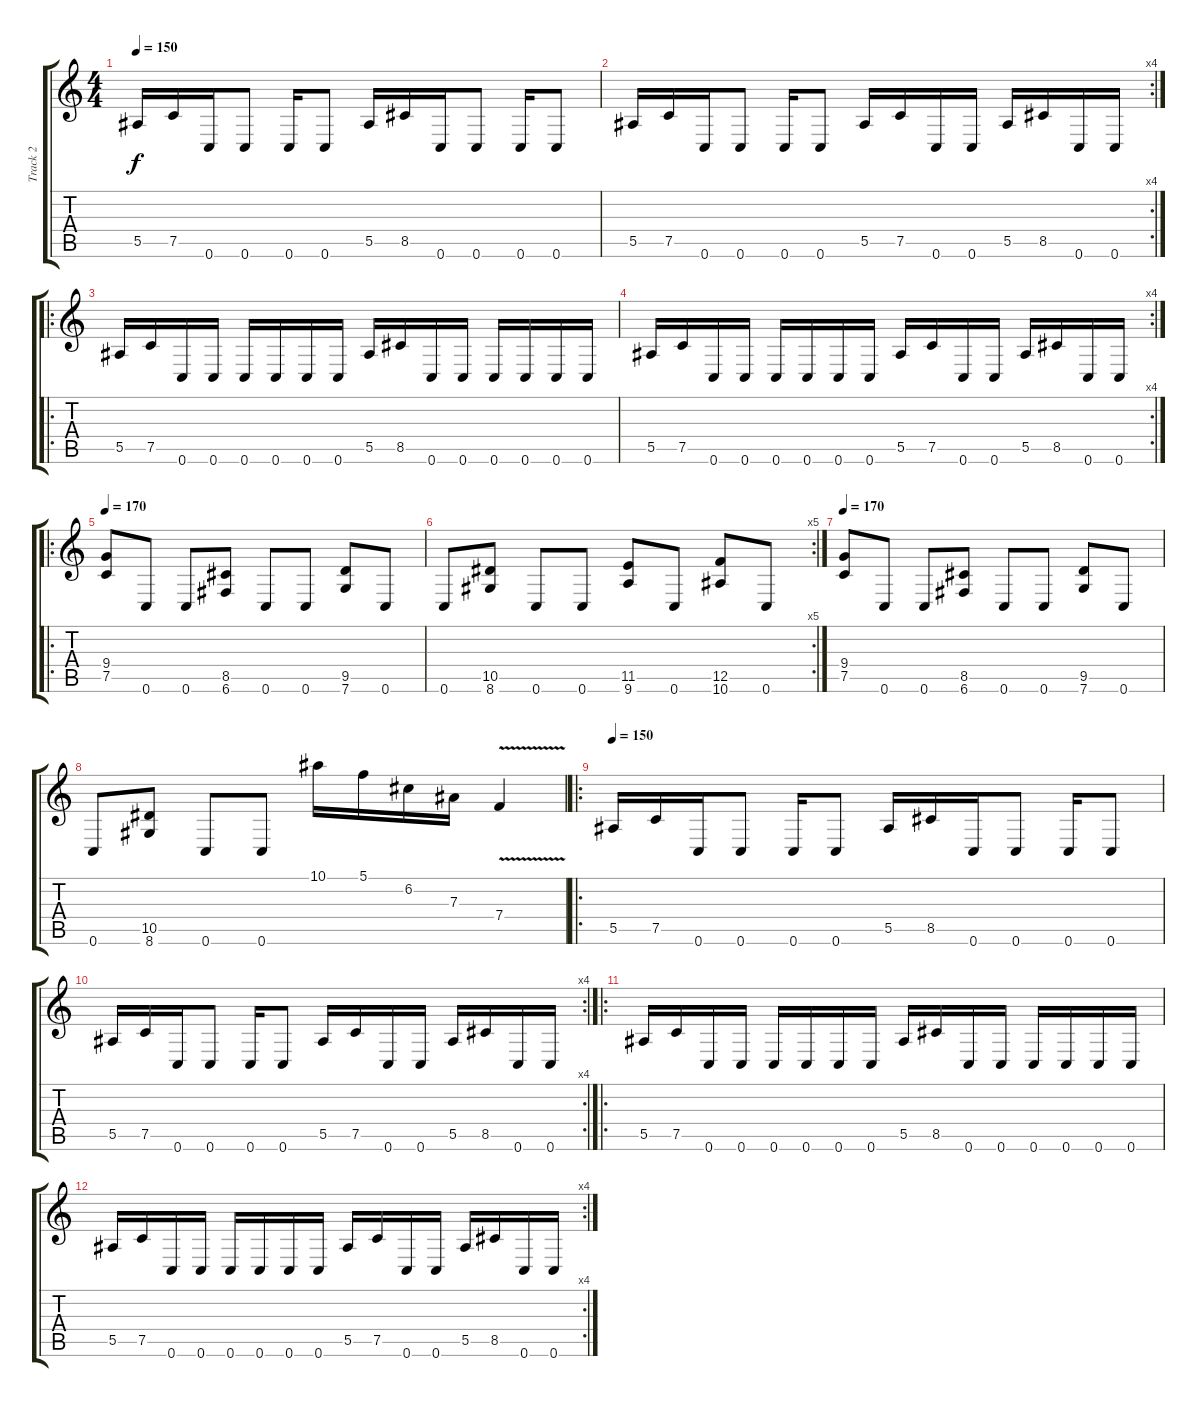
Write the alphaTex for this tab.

\track ("Track 2" "Track 2") {instrument distortionguitar}
\staff {score tabs}
\tuning (C4 G3 Eb3 Bb2 F2 C2) {hide}
\ts (4 4)
\tempo 150
\clef g2
\ks c
5.5.16{dy f instrument distortionguitar} 7.5.16 0.6.16 0.6.8 0.6.16 0.6.8 5.5.16 8.5.16 0.6.16 0.6.8 0.6.16 0.6.8 |
\rc 4
5.5.16 7.5.16 0.6.16 0.6.8 0.6.16 0.6.8 5.5.16 7.5.16 0.6.16 0.6.16 5.5.16 8.5.16 0.6.16 0.6.16 |
\ro
5.5.16 7.5.16 0.6.16 0.6.16 0.6.16 0.6.16 0.6.16 0.6.16 5.5.16 8.5.16 0.6.16 0.6.16 0.6.16 0.6.16 0.6.16 0.6.16 |
\rc 4
5.5.16 7.5.16 0.6.16 0.6.16 0.6.16 0.6.16 0.6.16 0.6.16 5.5.16 7.5.16 0.6.16 0.6.16 5.5.16 8.5.16 0.6.16 0.6.16 |
\ro
\tempo 170
(9.4 7.5).8 0.6.8 0.6.8 (8.5 6.6).8 0.6.8 0.6.8 (9.5 7.6).8 0.6.8 |
\rc 5
0.6.8 (10.5 8.6).8 0.6.8 0.6.8 (11.5 9.6).8 0.6.8 (12.5 10.6).8 0.6.8 |
\tempo 170
(9.4 7.5).8 0.6.8 0.6.8 (8.5 6.6).8 0.6.8 0.6.8 (9.5 7.6).8 0.6.8 |
0.6.8 (10.5 8.6).8 0.6.8 0.6.8 10.1.16 5.1.16 6.2.16 7.3.16 7.4{v}.4 |
\ro
\tempo 150
5.5.16 7.5.16 0.6.16 0.6.8 0.6.16 0.6.8 5.5.16 8.5.16 0.6.16 0.6.8 0.6.16 0.6.8 |
\rc 4
5.5.16 7.5.16 0.6.16 0.6.8 0.6.16 0.6.8 5.5.16 7.5.16 0.6.16 0.6.16 5.5.16 8.5.16 0.6.16 0.6.16 |
\ro
5.5.16 7.5.16 0.6.16 0.6.16 0.6.16 0.6.16 0.6.16 0.6.16 5.5.16 8.5.16 0.6.16 0.6.16 0.6.16 0.6.16 0.6.16 0.6.16 |
\rc 4
5.5.16 7.5.16 0.6.16 0.6.16 0.6.16 0.6.16 0.6.16 0.6.16 5.5.16 7.5.16 0.6.16 0.6.16 5.5.16 8.5.16 0.6.16 0.6.16
